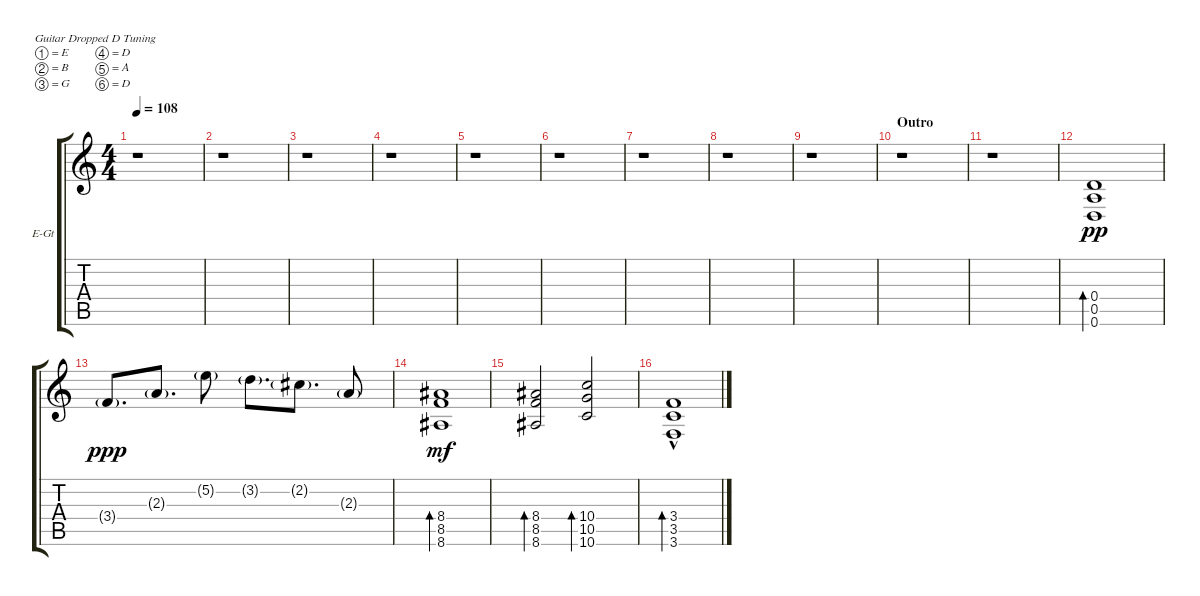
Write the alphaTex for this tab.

\defaultSystemsLayout 4
\bracketExtendMode groupsimilarinstruments
\firstSystemTrackNameOrientation horizontal
\otherSystemsTrackNameOrientation horizontal
\track ("E. Guitar 2" "E-Gt") {instrument overdrivenguitar}
\staff {score tabs}
\tuning (E4 B3 G3 D3 A2 D2)
\ts (4 4)
\tempo 108
\clef g2
\ks c
r.1{dy p} |
r.1 |
r.1 |
r.1 |
r.1 |
r.1 |
r.1 |
r.1 |
r.1 |
\section ("" "Outro")
r.1 |
r.1 |
(0.5 0.4 0.6).1{bd 30 dy pp} |
3.4{g}.8{d dy ppp} 2.3{g}.8{d} 5.2{g}.8 3.2{g}.8{d} 2.2{g}.8{d} 2.3{g}.8 |
(8.5 8.4 8.6).1{bd 30 dy mf} |
(8.5 8.4 8.6).2{bd 30} (10.5 10.4 10.6).2{bd 30} |
(3.5{hac} 3.4{hac} 3.6{hac}).1{bd 30}
